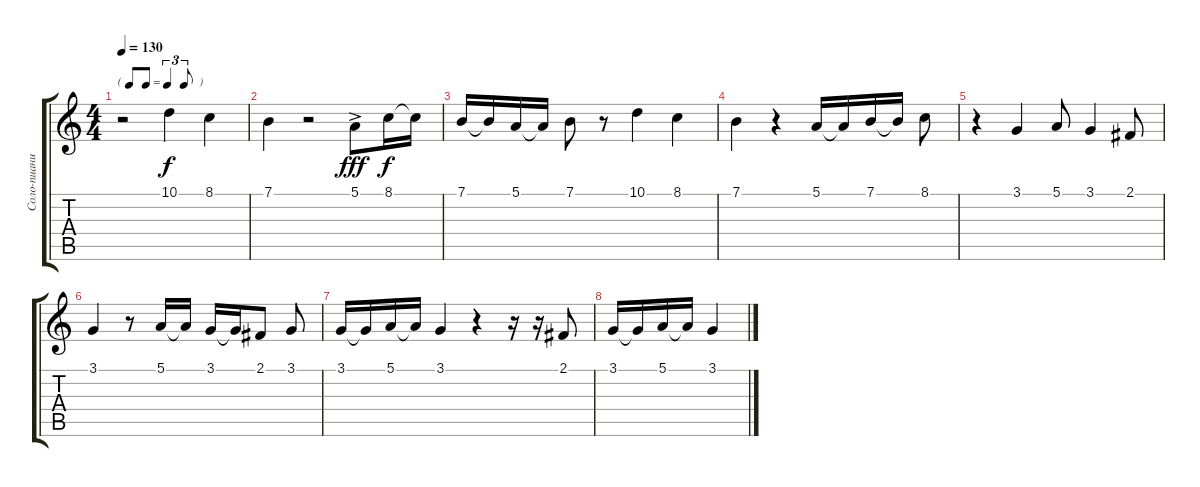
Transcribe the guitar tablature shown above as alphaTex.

\track ("Соло-пианино" "Соло-пиани") {instrument brightacousticpiano}
\staff {score tabs}
\tuning (E4 B3 G3 D3 A2 E2) {hide}
\ts (4 4)
\tf triplet8th
\tempo 130
\clef g2
\ks c
r.2{dy f} 10.1.4 8.1.4 |
7.1.4 r.2 5.1{ac}.8{dy fff} 8.1.16{dy f} 8.1{t}.16 |
7.1.16 7.1{t}.16 5.1.16 5.1{t}.16 7.1.8 r.8 10.1.4 8.1.4 |
7.1.4 r.4 5.1.16 5.1{t}.16 7.1.16 7.1{t}.16 8.1.8 |
r.4 3.1.4 5.1.8 3.1.4 2.1.8 |
3.1.4 r.8 5.1.16 5.1{t}.16 3.1.16 3.1{t}.16 2.1.8 3.1.8 |
3.1.16 3.1{t}.16 5.1.16 5.1{t}.16 3.1.4 r.4 r.16 r.16 2.1.8 |
3.1.16 3.1{t}.16 5.1.16 5.1{t}.16 3.1.4
